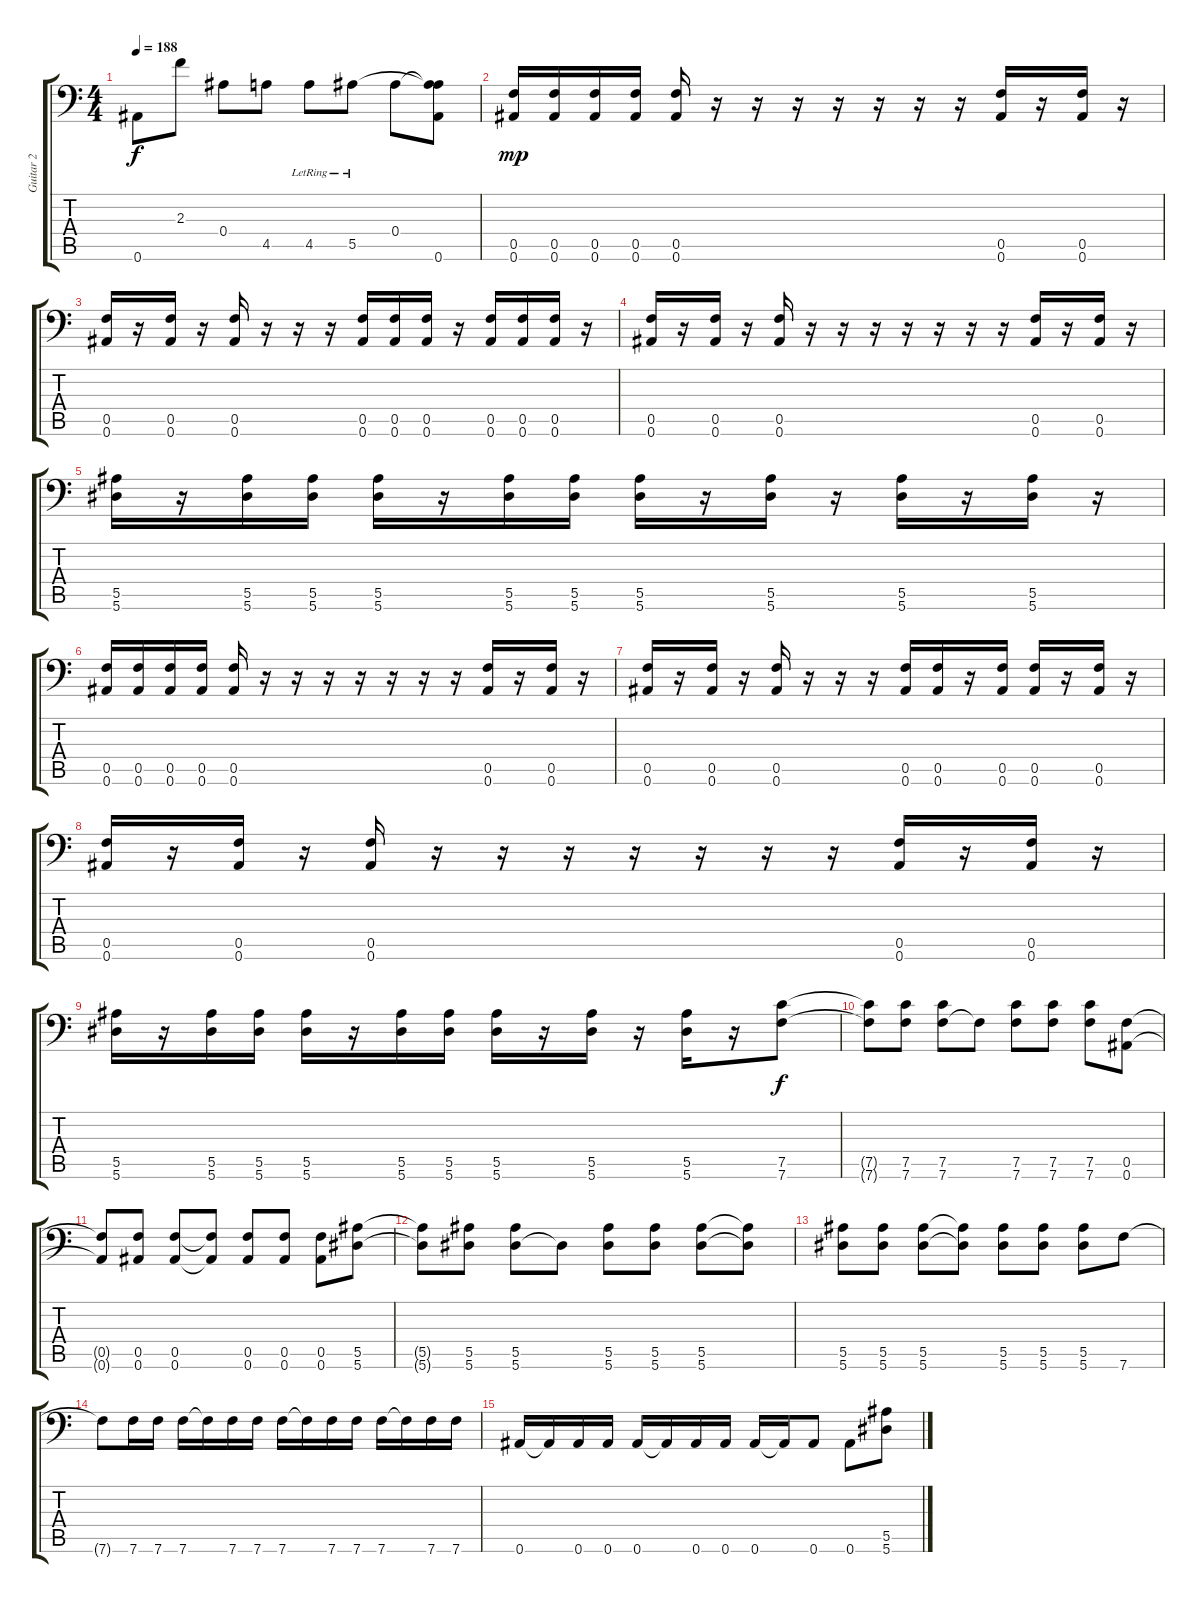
\track ("Guitar 2" "Guitar 2") {instrument distortionguitar}
\staff {score tabs}
\tuning (C4 G3 Eb3 Bb2 F2 Bb1) {hide}
\ts (4 4)
\tempo 188
\clef f4
\ks c
0.6{t}.8{dy f} 2.3.8 0.4.8 4.5.8 4.5{lr}.8 5.5{lr}.8 0.4.8 (0.4{t} 5.5{t} 0.6).8 |
(0.5 0.6).16{dy mp} (0.5 0.6).16 (0.5 0.6).16 (0.5 0.6).16 (0.5 0.6).16 r.16 r.16 r.16 r.16 r.16 r.16 r.16 (0.5 0.6).16 r.16 (0.5 0.6).16 r.16 |
(0.5 0.6).16 r.16 (0.5 0.6).16 r.16 (0.5 0.6).16 r.16 r.16 r.16 (0.5 0.6).16 (0.5 0.6).16 (0.5 0.6).16 r.16 (0.5 0.6).16 (0.5 0.6).16 (0.5 0.6).16 r.16 |
(0.5 0.6).16 r.16 (0.5 0.6).16 r.16 (0.5 0.6).16 r.16 r.16 r.16 r.16 r.16 r.16 r.16 (0.5 0.6).16 r.16 (0.5 0.6).16 r.16 |
(5.5 5.6).16 r.16 (5.5 5.6).16 (5.5 5.6).16 (5.5 5.6).16 r.16 (5.5 5.6).16 (5.5 5.6).16 (5.5 5.6).16 r.16 (5.5 5.6).16 r.16 (5.5 5.6).16 r.16 (5.5 5.6).16 r.16 |
(0.5 0.6).16 (0.5 0.6).16 (0.5 0.6).16 (0.5 0.6).16 (0.5 0.6).16 r.16 r.16 r.16 r.16 r.16 r.16 r.16 (0.5 0.6).16 r.16 (0.5 0.6).16 r.16 |
(0.5 0.6).16 r.16 (0.5 0.6).16 r.16 (0.5 0.6).16 r.16 r.16 r.16 (0.5 0.6).16 (0.5 0.6).16 r.16 (0.5 0.6).16 (0.5 0.6).16 r.16 (0.5 0.6).16 r.16 |
(0.5 0.6).16 r.16 (0.5 0.6).16 r.16 (0.5 0.6).16 r.16 r.16 r.16 r.16 r.16 r.16 r.16 (0.5 0.6).16 r.16 (0.5 0.6).16 r.16 |
(5.5 5.6).16 r.16 (5.5 5.6).16 (5.5 5.6).16 (5.5 5.6).16 r.16 (5.5 5.6).16 (5.5 5.6).16 (5.5 5.6).16 r.16 (5.5 5.6).16 r.16 (5.5 5.6).16 r.16 (7.5 7.6).8{dy f} |
(7.5{t} 7.6{t}).8 (7.5 7.6).8 (7.5 7.6).8 7.6{t}.8 (7.5 7.6).8 (7.5 7.6).8 (7.5 7.6).8 (0.5 0.6).8 |
(0.5{t} 0.6{t}).8 (0.5 0.6).8 (0.5 0.6).8 (0.5{t} 0.6{t}).8 (0.5 0.6).8 (0.5 0.6).8 (0.5 0.6).8 (5.5 5.6).8 |
(5.5{t} 5.6{t}).8 (5.5 5.6).8 (5.5 5.6).8 5.6{t}.8 (5.5 5.6).8 (5.5 5.6).8 (5.5 5.6).8 (5.5{t} 5.6{t}).8 |
(5.5 5.6).8 (5.5 5.6).8 (5.5 5.6).8 (5.5{t} 5.6{t}).8 (5.5 5.6).8 (5.5 5.6).8 (5.5 5.6).8 7.6.8 |
7.6{t}.8 7.6.16 7.6.16 7.6.16 7.6{t}.16 7.6.16 7.6.16 7.6.16 7.6{t}.16 7.6.16 7.6.16 7.6.16 7.6{t}.16 7.6.16 7.6.16 |
0.6.16 0.6{t}.16 0.6.16 0.6.16 0.6.16 0.6{t}.16 0.6.16 0.6.16 0.6.16 0.6{t}.16 0.6.8 0.6.8 (5.5 5.6).8
